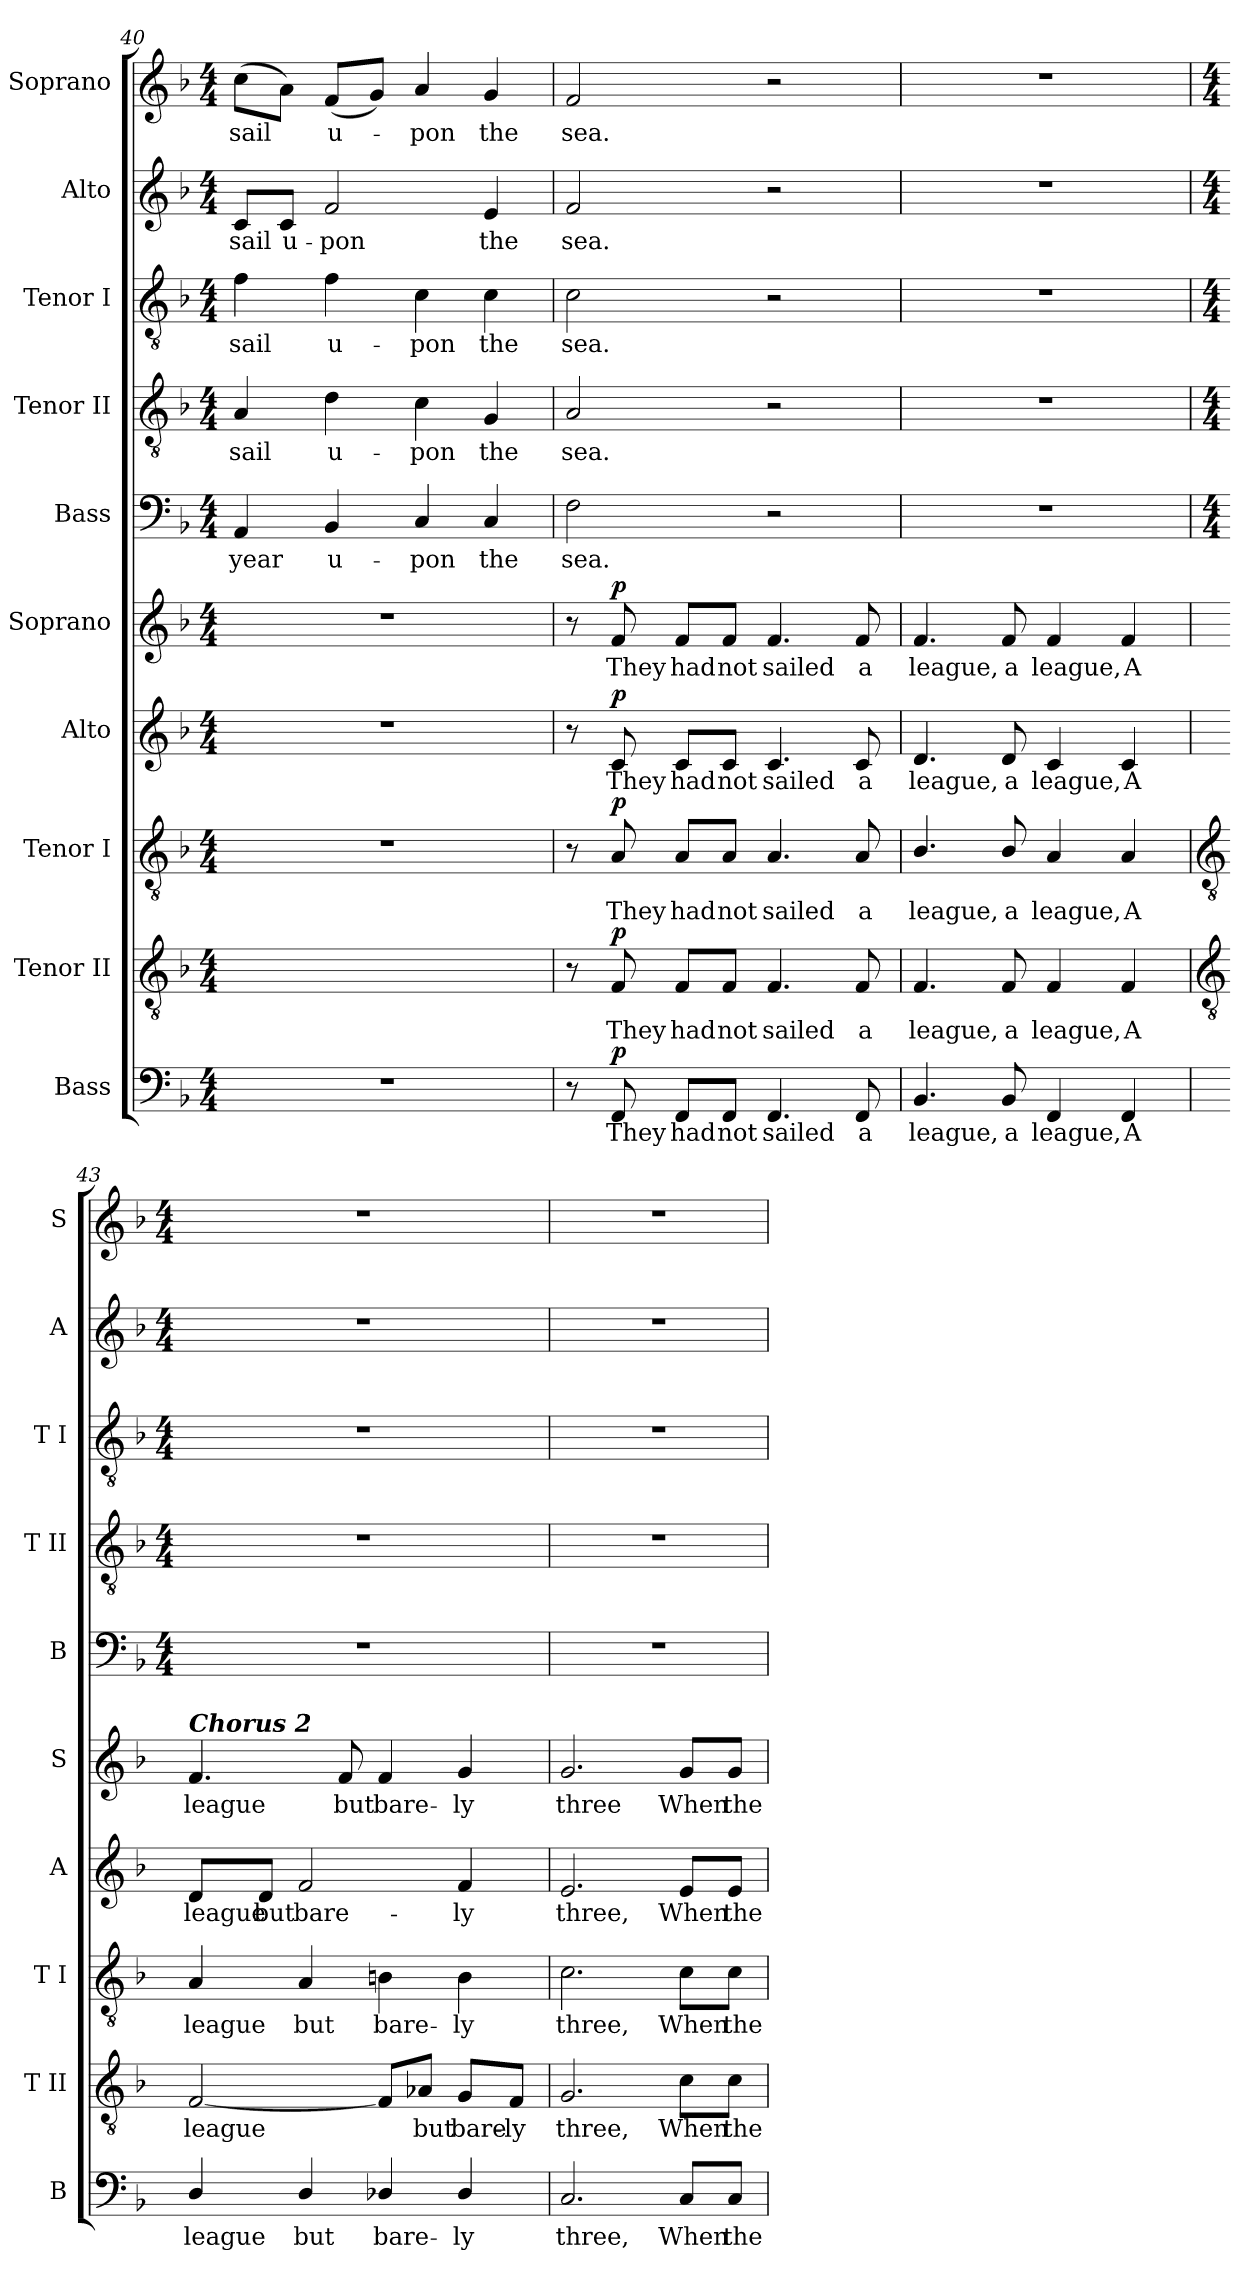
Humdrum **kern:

**kern	**text	**dynam	**kern	**text	**dynam	**kern	**text	**dynam	**kern	**text	**dynam	**kern	**text	**dynam	**kern	**text	**kern	**text	**kern	**text	**kern	**text	**kern	**text
*part10	*part10	*part10	*part9	*part9	*part9	*part8	*part8	*part8	*part7	*part7	*part7	*part6	*part6	*part6	*part5	*part5	*part4	*part4	*part3	*part3	*part2	*part2	*part1	*part1
*staff10	*staff10	*staff10	*staff9	*staff9	*staff9	*staff8	*staff8	*staff8	*staff7	*staff7	*staff7	*staff6	*staff6	*staff6	*staff5	*staff5	*staff4	*staff4	*staff3	*staff3	*staff2	*staff2	*staff1	*staff1
*I"Bass	*	*	*I"Tenor II	*	*	*I"Tenor I	*	*	*I"Alto	*	*	*I"Soprano	*	*	*I"Bass	*	*I"Tenor II	*	*I"Tenor I	*	*I"Alto	*	*I"Soprano	*
*I'B	*	*	*I'T II	*	*	*I'T I	*	*	*I'A	*	*	*I'S	*	*	*I'B	*	*I'T II	*	*I'T I	*	*I'A	*	*I'S	*
*clefF4	*	*	*clefGv2	*	*	*clefGv2	*	*	*clefG2	*	*	*clefG2	*	*	*clefF4	*	*clefGv2	*	*clefGv2	*	*clefG2	*	*clefG2	*
*k[b-]	*	*	*k[b-]	*	*	*k[b-]	*	*	*k[b-]	*	*	*k[b-]	*	*	*k[b-]	*	*k[b-]	*	*k[b-]	*	*k[b-]	*	*k[b-]	*
*F:	*	*	*F:	*	*	*F:	*	*	*F:	*	*	*F:	*	*	*F:	*	*F:	*	*F:	*	*F:	*	*F:	*
*M4/4	*	*	*M4/4	*	*	*M4/4	*	*	*M4/4	*	*	*M4/4	*	*	*M4/4	*	*M4/4	*	*M4/4	*	*M4/4	*	*M4/4	*
=40	=40	=40	=40	=40	=40	=40	=40	=40	=40	=40	=40	=40	=40	=40	=40	=40	=40	=40	=40	=40	=40	=40	=40	=40
!	!	!	!	!	!	!	!	!	!	!	!	!	!	!	!	!LO:LY:b	!	!LO:LY:b	!	!LO:LY:b	!	!LO:LY:b	!	!LO:LY:b
1r	.	.	1ryy	.	.	1r	.	.	1r	.	.	1r	.	.	4AA	year	4A	sail	4f	sail	8c/L	sail	(>8ccL	sail
!	!	!	!	!	!	!	!	!	!	!	!	!	!	!	!	!	!	!	!	!	!	!LO:LY:b	!	!
.	.	.	.	.	.	.	.	.	.	.	.	.	.	.	.	.	.	.	.	.	8c/J	u-	8aJ)	.
!	!	!	!	!	!	!	!	!	!	!	!	!	!	!	!	!LO:LY:b	!	!LO:LY:b	!	!LO:LY:b	!	!LO:LY:b	!	!LO:LY:b
.	.	.	.	.	.	.	.	.	.	.	.	.	.	.	4BB-	u-	4d	u-	4f	u-	2f	-pon	(<8fL	u-
.	.	.	.	.	.	.	.	.	.	.	.	.	.	.	.	.	.	.	.	.	.	.	8gJ)	.
!	!	!	!	!	!	!	!	!	!	!	!	!	!	!	!	!LO:LY:b	!	!LO:LY:b	!	!LO:LY:b	!	!	!	!LO:LY:b
.	.	.	.	.	.	.	.	.	.	.	.	.	.	.	4C	-pon	4c	-pon	4c	-pon	.	.	4a	pon
!	!	!	!	!	!	!	!	!	!	!	!	!	!	!	!	!LO:LY:b	!	!LO:LY:b	!	!LO:LY:b	!	!LO:LY:b	!	!LO:LY:b
.	.	.	.	.	.	.	.	.	.	.	.	.	.	.	4C	the	4G	the	4c	the	4e	the	4g	the
=41	=41	=41	=41	=41	=41	=41	=41	=41	=41	=41	=41	=41	=41	=41	=41	=41	=41	=41	=41	=41	=41	=41	=41	=41
!	!	!	!	!	!	!	!	!	!	!	!	!	!	!	!	!LO:LY:b	!	!LO:LY:b	!	!LO:LY:b	!	!LO:LY:b	!	!LO:LY:b
8r	.	.	8r	.	.	8r	.	.	8r	.	.	8r	.	.	2F	sea.	2A	sea.	2c	sea.	2f	sea.	2f	sea.
!	!LO:LY:b	!LO:DY:b	!	!LO:LY:b	!LO:DY:b	!	!LO:LY:b	!LO:DY:b	!	!LO:LY:b	!LO:DY:b	!	!LO:LY:b	!LO:DY:b	!	!	!	!	!	!	!	!	!	!
8FF	They	p	8F	They	p	8A	They	p	8c	They	p	8f	They	p	.	.	.	.	.	.	.	.	.	.
!	!LO:LY:b	!	!	!LO:LY:b	!	!	!LO:LY:b	!	!	!LO:LY:b	!	!	!LO:LY:b	!	!	!	!	!	!	!	!	!	!	!
8FF/L	had	.	8F/L	had	.	8A/L	had	.	8c/L	had	.	8f/L	had	.	.	.	.	.	.	.	.	.	.	.
!	!LO:LY:b	!	!	!LO:LY:b	!	!	!LO:LY:b	!	!	!LO:LY:b	!	!	!LO:LY:b	!	!	!	!	!	!	!	!	!	!	!
8FF/J	not	.	8F/J	not	.	8A/J	not	.	8c/J	not	.	8f/J	not	.	.	.	.	.	.	.	.	.	.	.
!	!LO:LY:b	!	!	!LO:LY:b	!	!	!LO:LY:b	!	!	!LO:LY:b	!	!	!LO:LY:b	!	!	!	!	!	!	!	!	!	!	!
4.FF	sailed	.	4.F	sailed	.	4.A	sailed	.	4.c	sailed	.	4.f	sailed	.	2r	.	2r	.	2r	.	2r	.	2r	.
!	!LO:LY:b	!	!	!LO:LY:b	!	!	!LO:LY:b	!	!	!LO:LY:b	!	!	!LO:LY:b	!	!	!	!	!	!	!	!	!	!	!
8FF	a	.	8F	a	.	8A	a	.	8c	a	.	8f	a	.	.	.	.	.	.	.	.	.	.	.
=42	=42	=42	=42	=42	=42	=42	=42	=42	=42	=42	=42	=42	=42	=42	=42	=42	=42	=42	=42	=42	=42	=42	=42	=42
!	!LO:LY:b	!	!	!LO:LY:b	!	!	!LO:LY:b	!	!	!LO:LY:b	!	!	!LO:LY:b	!	!	!	!	!	!	!	!	!	!	!
4.BB-	league,	.	4.F	league,	.	4.B-/	league,	.	4.d	league,	.	4.f	league,	.	1r	.	1r	.	1r	.	1r	.	1r	.
!	!LO:LY:b	!	!	!LO:LY:b	!	!	!LO:LY:b	!	!	!LO:LY:b	!	!	!LO:LY:b	!	!	!	!	!	!	!	!	!	!	!
8BB-	a	.	8F	a	.	8B-/	a	.	8d	a	.	8f	a	.	.	.	.	.	.	.	.	.	.	.
!	!LO:LY:b	!	!	!LO:LY:b	!	!	!LO:LY:b	!	!	!LO:LY:b	!	!	!LO:LY:b	!	!	!	!	!	!	!	!	!	!	!
4FF	league,	.	4F	league,	.	4A	league,	.	4c	league,	.	4f	league,	.	.	.	.	.	.	.	.	.	.	.
!	!LO:LY:b	!	!	!LO:LY:b	!	!	!LO:LY:b	!	!	!LO:LY:b	!	!	!LO:LY:b	!	!	!	!	!	!	!	!	!	!	!
4FF	A	.	4F	A	.	4A	A	.	4c	A	.	4f	A	.	.	.	.	.	.	.	.	.	.	.
!!LO:LB:g=z
=43	=43	=43	=43	=43	=43	=43	=43	=43	=43	=43	=43	=43	=43	=43	=43	=43	=43	=43	=43	=43	=43	=43	=43	=43
*	*	*	*clefGv2	*	*	*clefGv2	*	*	*	*	*	*	*	*	*	*	*	*	*	*	*	*	*	*
*	*	*	*	*	*	*	*	*	*	*	*	*	*	*	*M4/4	*	*M4/4	*	*M4/4	*	*M4/4	*	*M4/4	*
!	!	!	!	!	!	!	!	!	!	!	!	!LO:TX:a:Bi:t=Chorus 2	!	!	!	!	!	!	!	!	!	!	!	!
!	!LO:LY:b	!	!	!LO:LY:b	!	!	!LO:LY:b	!	!	!LO:LY:b	!	!	!LO:LY:b	!	!	!	!	!	!	!	!	!	!	!
4D/	league	.	[2F	league	.	4A	league	.	8d/L	league	.	4.f	league	.	1r	.	1r	.	1r	.	1r	.	1r	.
!	!	!	!	!	!	!	!	!	!	!LO:LY:b	!	!	!	!	!	!	!	!	!	!	!	!	!	!
.	.	.	.	.	.	.	.	.	8d/J	but	.	.	.	.	.	.	.	.	.	.	.	.	.	.
!	!LO:LY:b	!	!	!	!	!	!LO:LY:b	!	!	!LO:LY:b	!	!	!	!	!	!	!	!	!	!	!	!	!	!
4D/	but	.	.	.	.	4A	but	.	2f	bare-	.	.	.	.	.	.	.	.	.	.	.	.	.	.
!	!	!	!	!	!	!	!	!	!	!	!	!	!LO:LY:b	!	!	!	!	!	!	!	!	!	!	!
.	.	.	.	.	.	.	.	.	.	.	.	8f	but	.	.	.	.	.	.	.	.	.	.	.
!	!LO:LY:b	!	!	!	!	!	!LO:LY:b	!	!	!	!	!	!LO:LY:b	!	!	!	!	!	!	!	!	!	!	!
4D-X/	bare-	.	8F/L]	.	.	4Bn	bare-	.	.	.	.	4f	bare-	.	.	.	.	.	.	.	.	.	.	.
!	!	!	!	!LO:LY:b	!	!	!	!	!	!	!	!	!	!	!	!	!	!	!	!	!	!	!	!
.	.	.	8A-X/J	but	.	.	.	.	.	.	.	.	.	.	.	.	.	.	.	.	.	.	.	.
!	!LO:LY:b	!	!	!LO:LY:b	!	!	!LO:LY:b	!	!	!LO:LY:b	!	!	!LO:LY:b	!	!	!	!	!	!	!	!	!	!	!
4D-/	-ly	.	8G/L	bare-	.	4B	-ly	.	4f	-ly	.	4g	-ly	.	.	.	.	.	.	.	.	.	.	.
!	!	!	!	!LO:LY:b	!	!	!	!	!	!	!	!	!	!	!	!	!	!	!	!	!	!	!	!
.	.	.	8F/J	-ly	.	.	.	.	.	.	.	.	.	.	.	.	.	.	.	.	.	.	.	.
=44	=44	=44	=44	=44	=44	=44	=44	=44	=44	=44	=44	=44	=44	=44	=44	=44	=44	=44	=44	=44	=44	=44	=44	=44
!	!LO:LY:b	!	!	!LO:LY:b	!	!	!LO:LY:b	!	!	!LO:LY:b	!	!	!LO:LY:b	!	!	!	!	!	!	!	!	!	!	!
2.C	three,	.	2.G	three,	.	2.c	three,	.	2.e	three,	.	2.g	three	.	1r	.	1r	.	1r	.	1r	.	1r	.
!	!LO:LY:b	!	!	!LO:LY:b	!	!	!LO:LY:b	!	!	!LO:LY:b	!	!	!LO:LY:b	!	!	!	!	!	!	!	!	!	!	!
8C/L	When	.	8c\L	When	.	8c\L	When	.	8e/L	When	.	8g/L	When	.	.	.	.	.	.	.	.	.	.	.
!	!LO:LY:b	!	!	!LO:LY:b	!	!	!LO:LY:b	!	!	!LO:LY:b	!	!	!LO:LY:b	!	!	!	!	!	!	!	!	!	!	!
8C/J	the	.	8c\J	the	.	8c\J	the	.	8e/J	the	.	8g/J	the	.	.	.	.	.	.	.	.	.	.	.
=	=	=	=	=	=	=	=	=	=	=	=	=	=	=	=	=	=	=	=	=	=	=	=	=
*-	*-	*-	*-	*-	*-	*-	*-	*-	*-	*-	*-	*-	*-	*-	*-	*-	*-	*-	*-	*-	*-	*-	*-	*-
